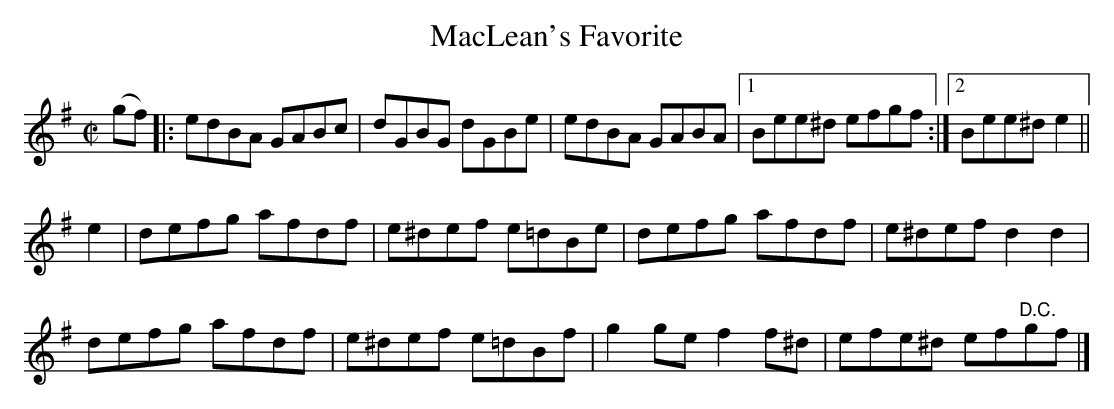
X:1
T: MacLean's Favorite
M: C|
L: 1/8
K: Em
(gf)|:edBA GABc|dGBG dGBe|edBA GABA|1Bee^d efgf:|2Bee^de2||
e2|defg afdf|e^def e=dBe|defg afdf|e^defd2d2|
defg afdf|e^def e=dBf|g2gef2f^d|efe^d ef"D.C."gf|]
